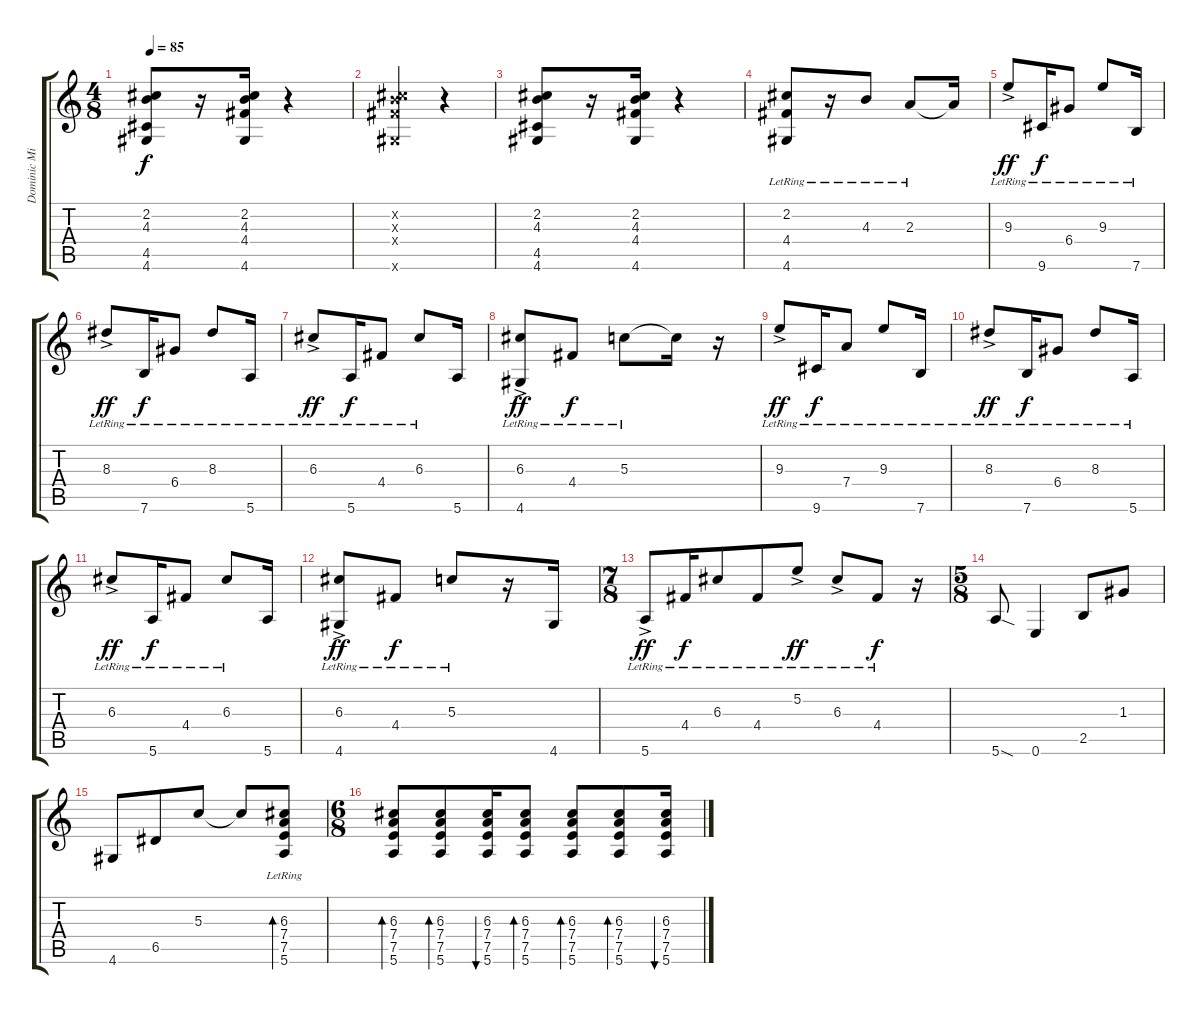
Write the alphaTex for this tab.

\track ("Dominic Miller" "Dominic Mi") {instrument acousticguitarnylon}
\staff {score tabs}
\tuning (E4 B3 G3 D3 A2 E2) {hide}
\ts (4 8)
\tempo 85
\clef g2
\ks c
(2.2 4.3 4.5 4.6).8{dy f} r.16 (2.2 4.3 4.4 4.6).16 r.4 |
(2.2{x} 4.3{x} 4.4{x} 4.6{x}).4 r.4 |
(2.2 4.3 4.5 4.6).8 r.16 (2.2 4.3 4.4 4.6).16 r.4 |
(2.2{lr} 4.4{lr} 4.6{lr}).8 r.16 4.3{lr}.8 2.3{lr}.8 2.3{t}.16 |
9.3{ac lr}.8{dy ff} 9.6{lr}.16{dy f} 6.4{lr}.8 9.3{lr}.8 7.6{lr}.16 |
8.3{ac lr}.8{dy ff} 7.6{lr}.16{dy f} 6.4{lr}.8 8.3{lr}.8 5.6{lr}.16 |
6.3{ac lr}.8{dy ff} 5.6{lr}.16{dy f} 4.4{lr}.8 6.3{lr}.8 5.6.16 |
(6.3{ac} 4.6{ac lr}).8{dy ff} 4.4{lr}.8{dy f} 5.3{lr}.8 5.3{t}.16 r.16 |
9.3{ac lr}.8{dy ff} 9.6{lr}.16{dy f} 7.4{lr}.8 9.3{lr}.8 7.6{lr}.16 |
8.3{ac lr}.8{dy ff} 7.6{lr}.16{dy f} 6.4{lr}.8 8.3{lr}.8 5.6{lr}.16 |
6.3{ac lr}.8{dy ff} 5.6{lr}.16{dy f} 4.4{lr}.8 6.3{lr}.8 5.6.16 |
(6.3{ac} 4.6{ac lr}).8{dy ff} 4.4{lr}.8{dy f} 5.3{lr}.8 r.16 4.6.16 |
\ts (7 8)
5.6{ac lr}.8{dy ff} 4.4{lr}.16{dy f} 6.3{lr}.8 4.4{lr}.8 5.2{ac lr}.8{dy ff} 6.3{ac lr}.8 4.4{lr}.8{dy f} r.16 |
\ts (5 8)
5.6{sod}.8 0.6.4 2.5.8 1.3.8 |
4.6.8 6.5.8 5.3.8 5.3{t}.8 (6.3{lr} 7.4{lr} 7.5{lr} 5.6{lr}).8{bd 60} |
\ts (6 8)
(6.3 7.4 7.5 5.6).8{bd 120} (6.3 7.4 7.5 5.6).8{bd 120} (6.3 7.4 7.5 5.6).16{bu 120} (6.3 7.4 7.5 5.6).8{bd 120} (6.3 7.4 7.5 5.6).8{bd 120} (6.3 7.4 7.5 5.6).8{bd 120} (6.3 7.4 7.5 5.6).16{bu 120}
